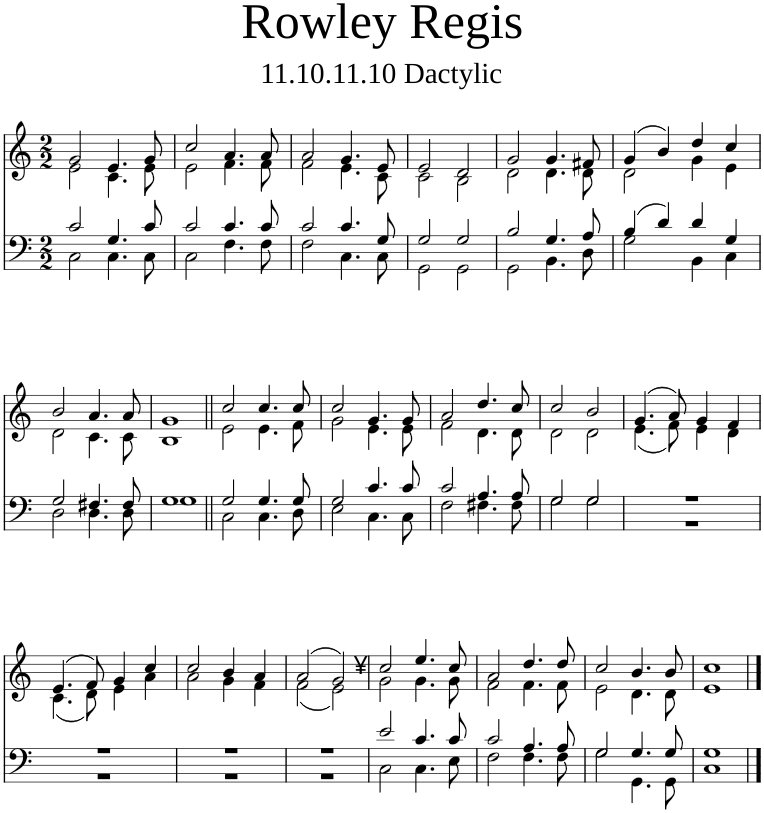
**kern	**kern
*part1	*part1
*staff2	*staff1
*I"Piano	*
*I'Pno	*
*clefF4	*clefG2
*k[]	*k[]
*M2/2	*M2/2
=1	=1
*^	*^
2c/	2C\	2g/	2e\
4.G/	4.C\	4.e/	4.c\
8c/	8C\	8g/	8e\
=2	=2	=2	=2
2c/	2C\	2cc/	2e\
4.c/	4.F\	4.a/	4.f\
8c/	8F\	8a/	8f\
=3	=3	=3	=3
2c/	2F\	2a/	2f\
4.c/	4.C\	4.g/	4.e\
8G/	8C\	8e/	8c\
=4	=4	=4	=4
2G/	2GG\	2e/	2c\
2G/	2GG\	2d/	2B\
=5	=5	=5	=5
2B/	2GG\	2g/	2d\
4.G/	4.BB\	4.g/	4.d\
8A/	8D\	8f#X/	8d\
=6	=6	=6	=6
4B/	2G\	(4g/	2d\
4d/	.	4b/)	.
4d/	4BB\	4dd/	4g\
4G/	4C\	4cc/	4e\
!!LO:LB:g=z	!!
=7	=7	=7	=7
2G/	2D\	2b/	2d\
4.F#X/	4.D\	4.a/	4.c\
8F#/	8D\	8a/	8c\
=8	=8	=8	=8
1G	1G	1g	1B
=9||	=9||	=9||	=9||
2G/	2C\	2cc/	2e\
4.G/	4.C\	4.cc/	4.e\
8G/	8D\	8cc/	8f\
=10	=10	=10	=10
2G/	2E\	2cc/	2g\
4.c/	4.C\	4.g/	4.e\
8c/	8C\	8g/	8e\
=11	=11	=11	=11
2c/	2F\	2a/	2f\
4.A/	4.F#X\	4.dd/	4.d\
8A/	8F#\	8cc/	8d\
=12	=12	=12	=12
2G/	2G\	2cc/	2d\
2G/	2G\	2b/	2d\
=13	=13	=13	=13
1r	1r	(4.g/	(4.e\
.	.	8a/)	8f\)
.	.	4g/	4e\
.	.	4f/	4d\
!!LO:LB:g=z	!!
=14	=14	=14	=14
1r	1r	(4.e/	(4.c\
.	.	8f/)	8d\)
.	.	4g/	4e\
.	.	4cc/	4a\
=15	=15	=15	=15
1r	1r	2cc/	2a\
.	.	4b/	4g\
.	.	4a/	4f\
=16	=16	=16	=16
1r	1r	(2a/	(2f\
.	.	2g/)	2e\)
=17	=17	=17	=17
!	!	!LO:TX:a:t=¥	!
2e/	2C\	2cc/	2g\
4.c/	4.C\	4.ee/	4.g\
8c/	8E\	8cc/	8g\
=18	=18	=18	=18
2c/	2F\	2a/	2f\
4.A/	4.F\	4.dd/	4.f\
8A/	8F\	8dd/	8f\
=19	=19	=19	=19
2G/	2G\	2cc/	2e\
4.G/	4.GG\	4.b/	4.d\
8G/	8GG\	8b/	8d\
=20	=20	=20	=20
1G	1C	1cc	1e
*v	*v	*	*
*	*v	*v
==	==
*-	*-
